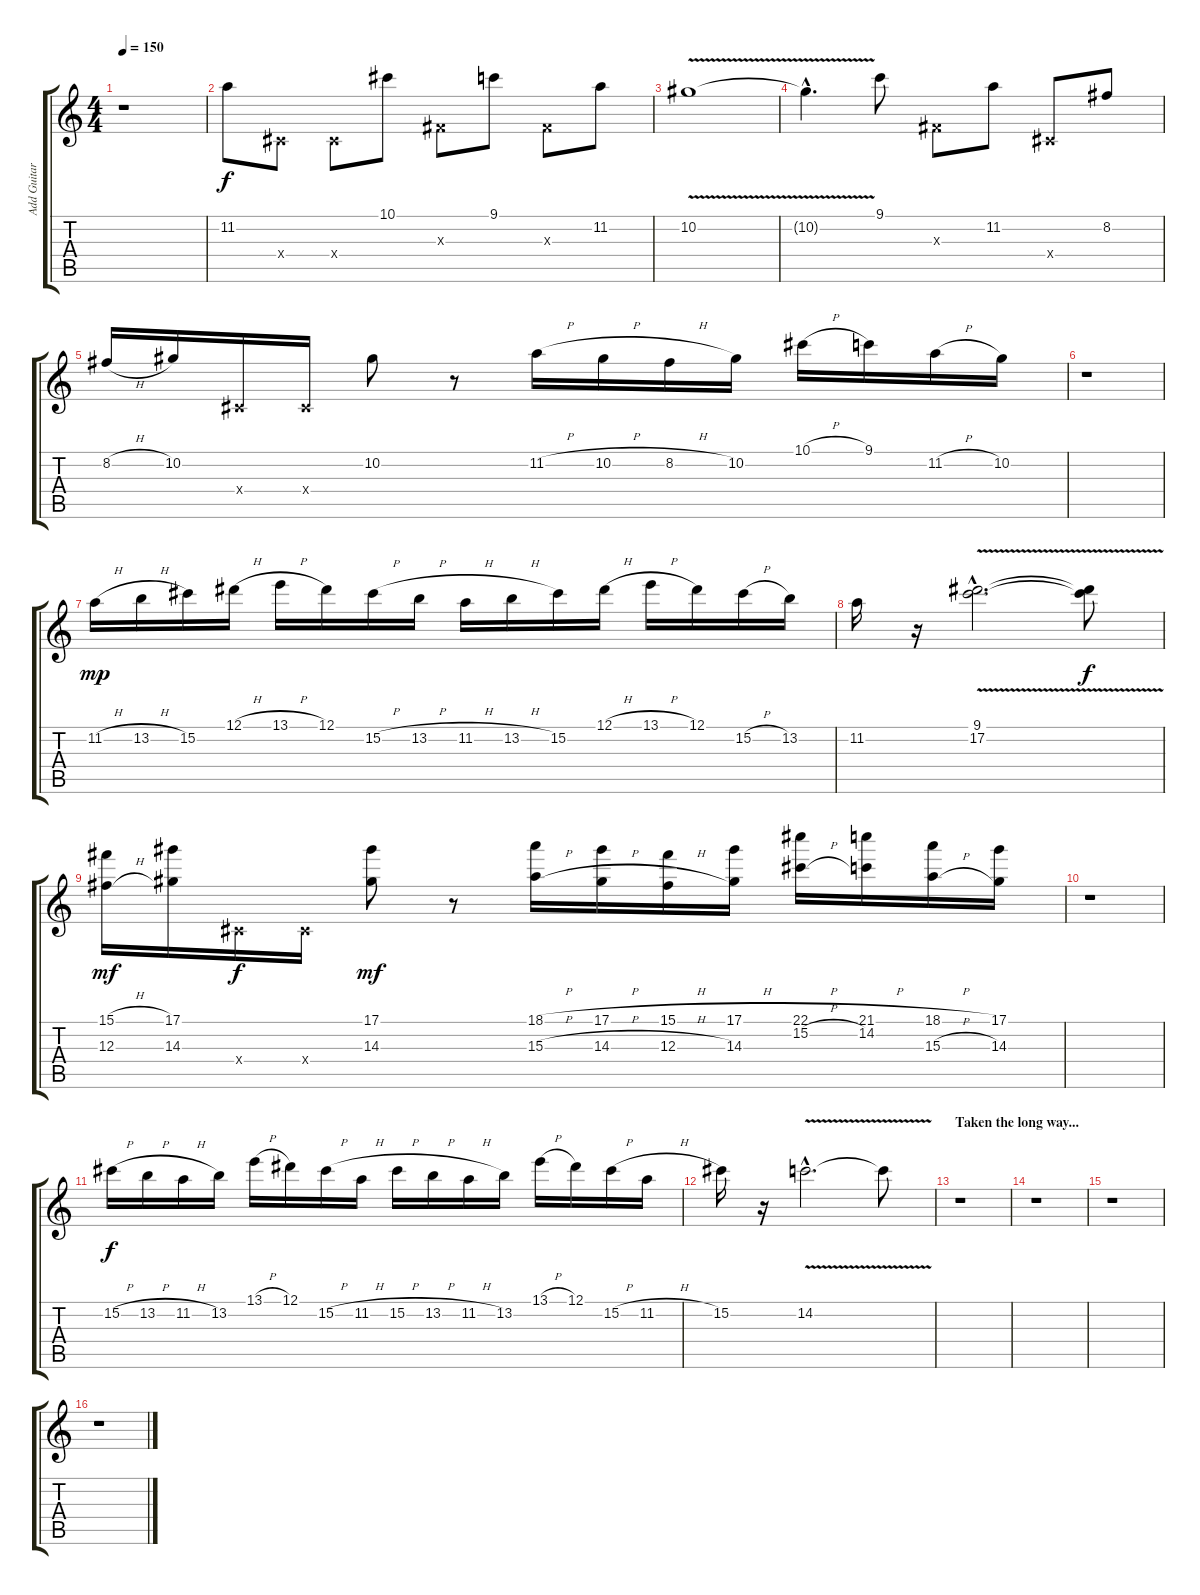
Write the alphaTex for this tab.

\track ("Add Guitar 3" "Add Guitar") {instrument distortionguitar}
\staff {score tabs}
\tuning (Eb4 Bb3 Gb3 Db3 Ab2 Eb2) {hide}
\ts (4 4)
\tempo 150
\clef g2
\ks c
r.1{dy f instrument distortionguitar} |
11.2.8 0.4{x}.8 0.4{x}.8 10.1.8 0.3{x}.8 9.1.8 0.3{x}.8 11.2.8 |
10.2{v}.1 |
10.2{hac t}.4{d} 9.1.8 0.3{x}.8 11.2.8 0.4{x}.8 8.2.8 |
8.2{h}.16 10.2.16 0.4{x}.16 0.4{x}.16 10.2.8 r.8 11.2{h}.16 10.2{h}.16 8.2{h}.16 10.2.16 10.1{h}.16 9.1.16 11.2{h}.16 10.2.16 |
r.1 |
11.2{h}.16{dy mp} 13.2{h}.16 15.2.16 12.1{h}.16 13.1{h}.16 12.1.16 15.2{h}.16 13.2{h}.16 11.2{h}.16 13.2{h}.16 15.2.16 12.1{h}.16 13.1{h}.16 12.1.16 15.2{h}.16 13.2.16 |
11.2.16 r.16 (9.1{v hac} 17.2{v hac}).2{d} (9.1{t} 17.2{t}).8{dy f} |
(15.1{h} 12.3{h}).16{dy mf} (17.1 14.3).16 0.4{x}.16{dy f} 0.4{x}.16 (17.1 14.3).8{dy mf} r.8 (18.1{h} 15.3{h}).16 (17.1{h} 14.3{h}).16 (15.1{h} 12.3{h}).16 (17.1{h} 14.3).16 (22.1{h} 15.2{h}).16 (21.1{h} 14.2).16 (18.1{h} 15.3{h}).16 (17.1 14.3).16 |
r.1 |
15.2{h}.16{dy f} 13.2{h}.16 11.2{h}.16 13.2.16 13.1{h}.16 12.1.16 15.2{h}.16 11.2{h}.16 15.2{h}.16 13.2{h}.16 11.2{h}.16 13.2.16 13.1{h}.16 12.1.16 15.2{h}.16 11.2{h}.16 |
15.2.16 r.16 14.2{v hac}.2{d} 14.2{t}.8 |
\section ("" "Taken the long way...")
r.1 |
r.1 |
r.1 |
r.1
